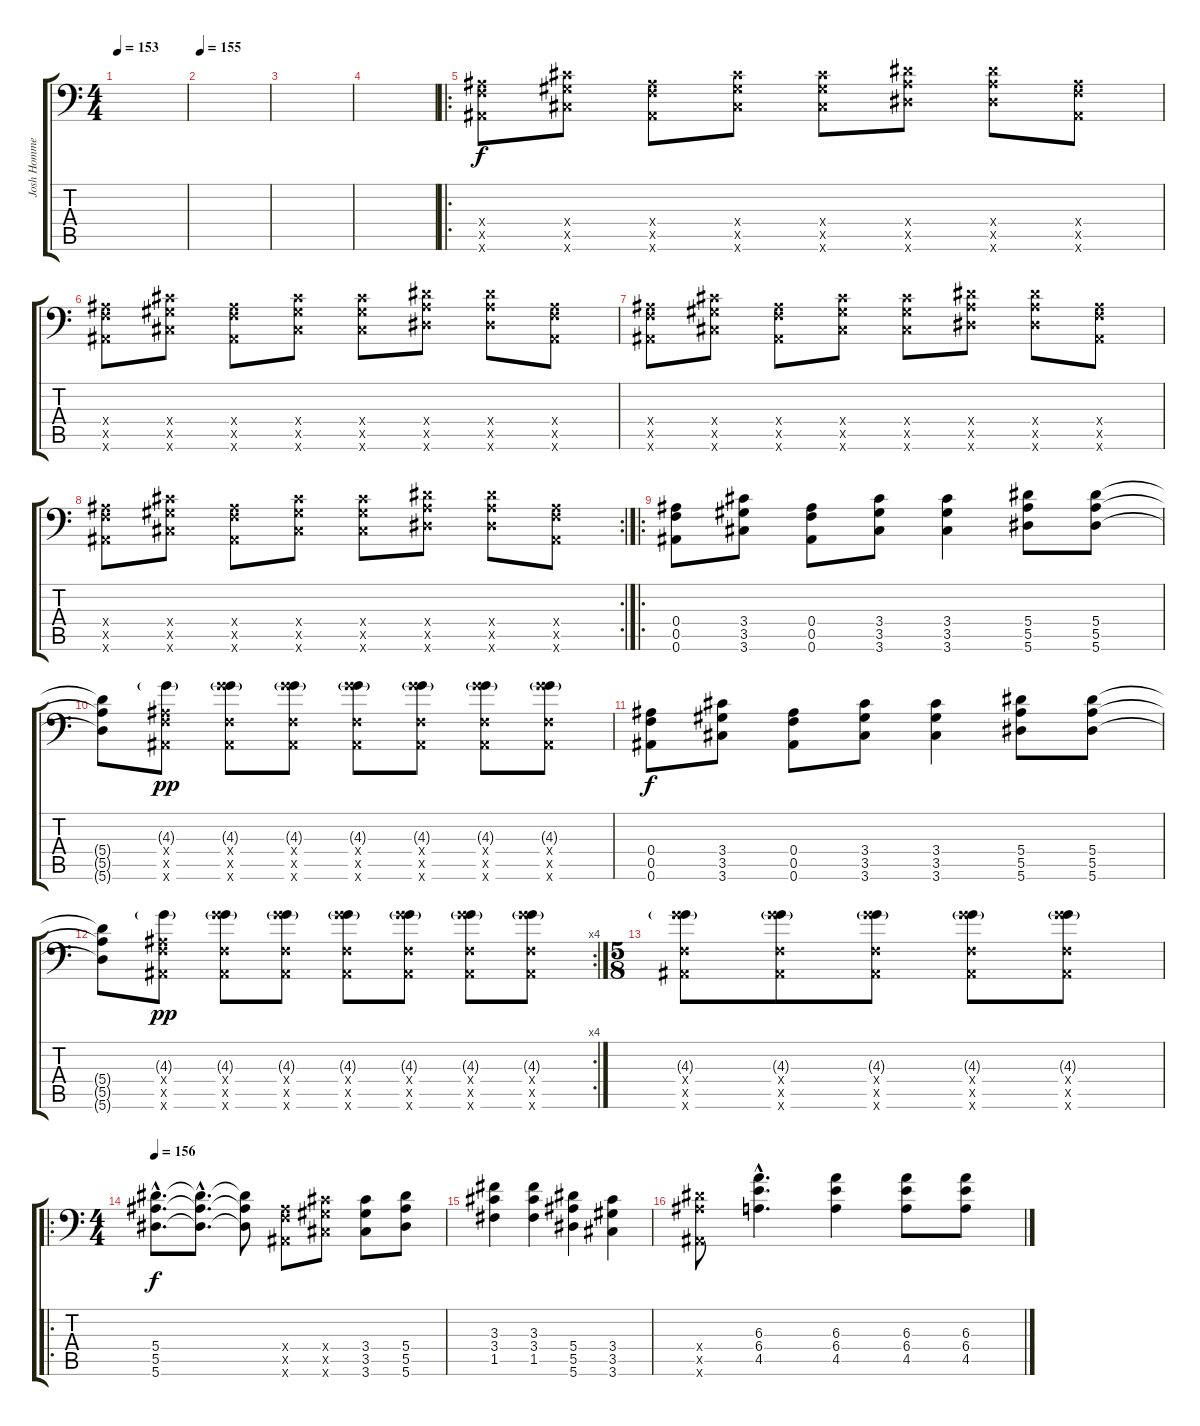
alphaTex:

\track ("Josh Homme" "Josh Homme") {instrument distortionguitar}
\staff {score tabs}
\tuning (C4 G3 Eb3 Bb2 F2 Bb1) {hide}
\ts (4 4)
\tempo 153
\tempo 148
\tempo 153
\clef f4
\ks c
|
\tempo 155
|
|
|
\ro
(0.4{x} 0.5{x} 0.6{x}).8 (3.4{x} 3.5{x} 3.6{x}).8 (0.4{x} 0.5{x} 0.6{x}).8 (3.4{x} 3.5{x} 3.6{x}).8 (3.4{x} 3.5{x} 3.6{x}).8 (5.4{x} 5.5{x} 5.6{x}).8 (5.4{x} 5.5{x} 5.6{x}).8 (0.4{x} 0.5{x} 0.6{x}).8 |
(0.4{x} 0.5{x} 0.6{x}).8 (3.4{x} 3.5{x} 3.6{x}).8 (0.4{x} 0.5{x} 0.6{x}).8 (3.4{x} 3.5{x} 3.6{x}).8 (3.4{x} 3.5{x} 3.6{x}).8 (5.4{x} 5.5{x} 5.6{x}).8 (5.4{x} 5.5{x} 5.6{x}).8 (0.4{x} 0.5{x} 0.6{x}).8 |
(0.4{x} 0.5{x} 0.6{x}).8 (3.4{x} 3.5{x} 3.6{x}).8 (0.4{x} 0.5{x} 0.6{x}).8 (3.4{x} 3.5{x} 3.6{x}).8 (3.4{x} 3.5{x} 3.6{x}).8 (5.4{x} 5.5{x} 5.6{x}).8 (5.4{x} 5.5{x} 5.6{x}).8 (0.4{x} 0.5{x} 0.6{x}).8 |
\rc 2
(0.4{x} 0.5{x} 0.6{x}).8 (3.4{x} 3.5{x} 3.6{x}).8 (0.4{x} 0.5{x} 0.6{x}).8 (3.4{x} 3.5{x} 3.6{x}).8 (3.4{x} 3.5{x} 3.6{x}).8 (5.4{x} 5.5{x} 5.6{x}).8 (5.4{x} 5.5{x} 5.6{x}).8 (0.4{x} 0.5{x} 0.6{x}).8 |
\ro
(0.4 0.5 0.6).8{instrument distortionguitar} (3.4 3.5 3.6).8 (0.4 0.5 0.6).8 (3.4 3.5 3.6).8 (3.4 3.5 3.6).4 (5.4 5.5 5.6).8 (5.4 5.5 5.6).8 |
(5.4{t} 5.5{t} 5.6{t}).8 (4.3{g} 0.4{x} 0.5{x} 0.6{x}).8{dy pp instrument guitarharmonics} (4.3{g} 9.4{x} 0.5{x} 0.6{x}).8 (4.3{g} 9.4{x} 0.5{x} 0.6{x}).8 (4.3{g} 9.4{x} 0.5{x} 0.6{x}).8 (4.3{g} 9.4{x} 0.5{x} 0.6{x}).8 (4.3{g} 9.4{x} 0.5{x} 0.6{x}).8 (4.3{g} 9.4{x} 0.5{x} 0.6{x}).8 |
(0.4 0.5 0.6).8{dy f instrument distortionguitar} (3.4 3.5 3.6).8 (0.4 0.5 0.6).8 (3.4 3.5 3.6).8 (3.4 3.5 3.6).4 (5.4 5.5 5.6).8 (5.4 5.5 5.6).8 |
\rc 4
(5.4{t} 5.5{t} 5.6{t}).8 (4.3{g} 0.4{x} 0.5{x} 0.6{x}).8{dy pp instrument guitarharmonics} (4.3{g} 9.4{x} 0.5{x} 0.6{x}).8 (4.3{g} 9.4{x} 0.5{x} 0.6{x}).8 (4.3{g} 9.4{x} 0.5{x} 0.6{x}).8 (4.3{g} 9.4{x} 0.5{x} 0.6{x}).8 (4.3{g} 9.4{x} 0.5{x} 0.6{x}).8 (4.3{g} 9.4{x} 0.5{x} 0.6{x}).8 |
\ts (5 8)
(4.3{g} 9.4{x} 0.5{x} 0.6{x}).8 (4.3{g} 9.4{x} 0.5{x} 0.6{x}).8 (4.3{g} 9.4{x} 0.5{x} 0.6{x}).8 (4.3{g} 9.4{x} 0.5{x} 0.6{x}).8 (4.3{g} 9.4{x} 0.5{x} 0.6{x}).8 |
\ro
\ts (4 4)
\tempo 156
(5.4{hac} 5.5{hac} 5.6{hac}).8{d dy f instrument distortionguitar} (5.4{hac t} 5.5{hac t} 5.6{hac t}).8{d} (5.4{t} 5.5{t} 5.6{t}).8 (0.4{x} 0.5{x} 0.6{x}).8 (3.4{x} 3.5{x} 3.6{x}).8 (3.4 3.5 3.6).8 (5.4 5.5 5.6).8 |
(3.3 3.4 1.5).4 (3.3 3.4 1.5).4 (5.4 5.5 5.6).4 (3.4 3.5 3.6).4 |
(5.4{x} 5.5{x} 0.6{x}).8 (6.3{hac} 6.4{hac} 4.5{hac}).4{d} (6.3 6.4 4.5).4 (6.3 6.4 4.5).8 (6.3 6.4 4.5).8
